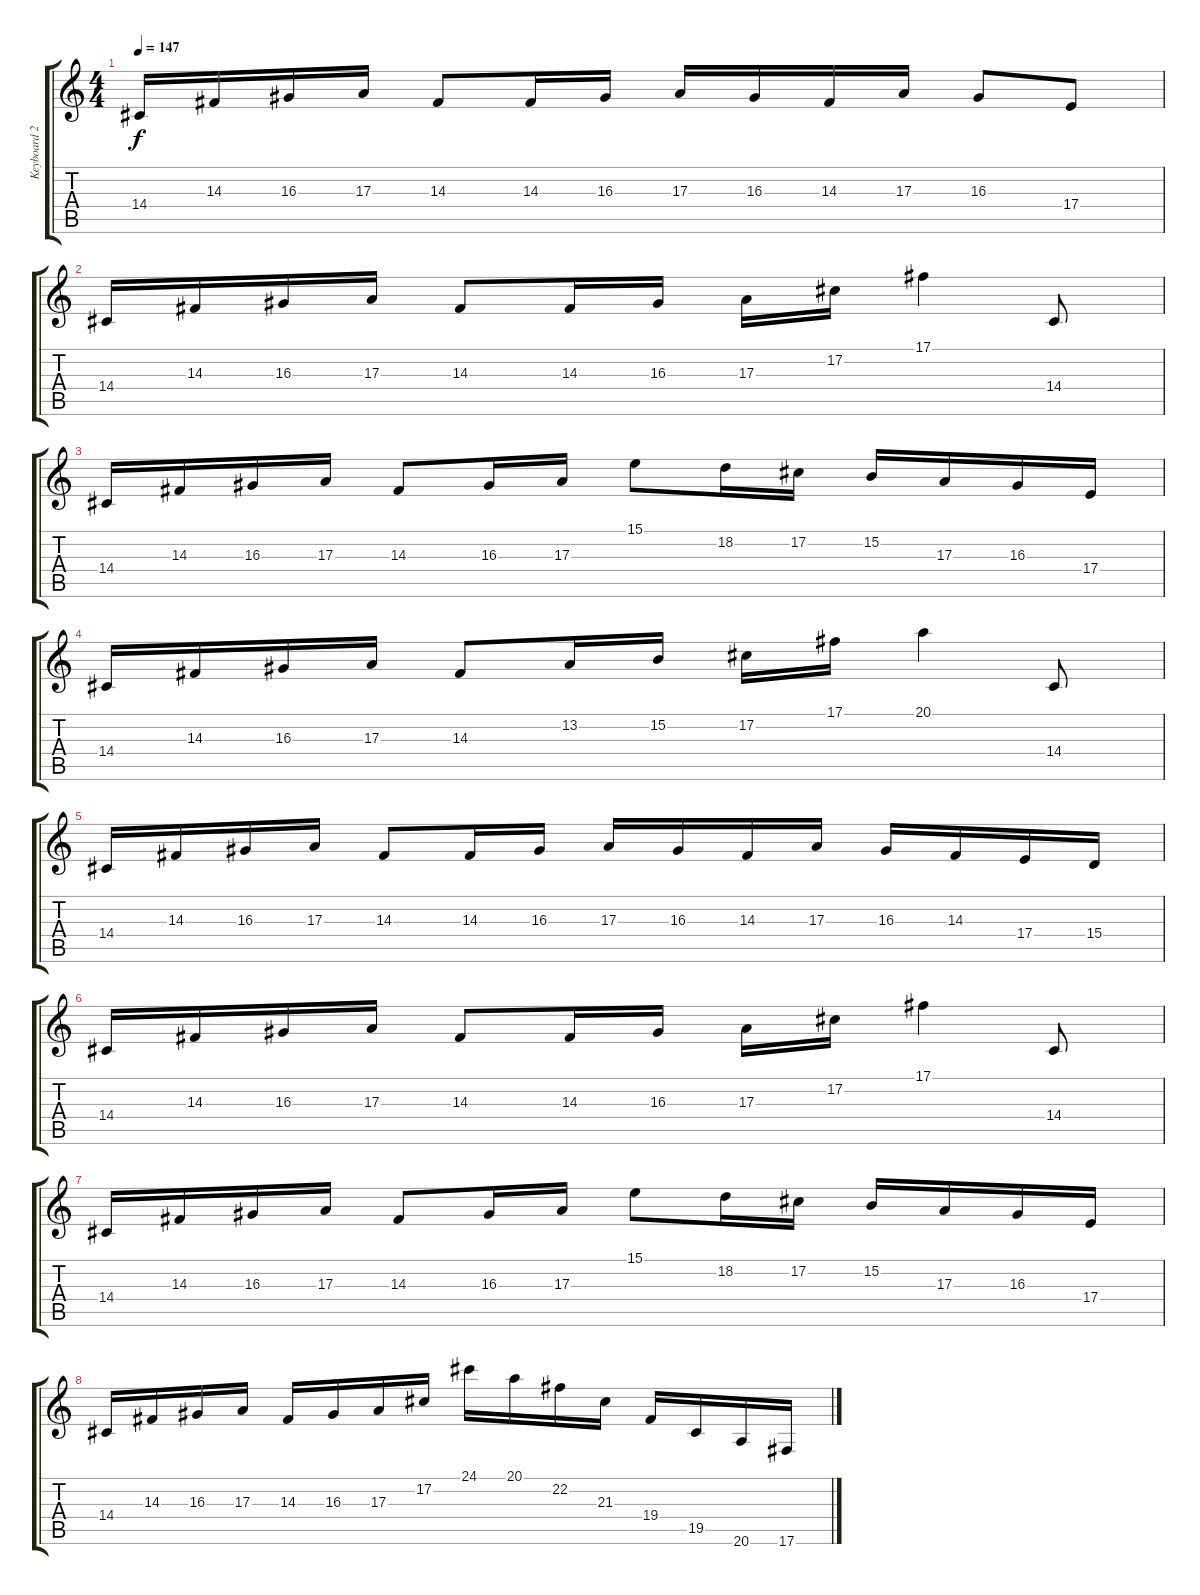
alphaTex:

\track ("Keyboard 2" "Keyboard 2") {instrument stringensemble1}
\staff {score tabs}
\tuning (Db4 Ab3 E3 B2 Gb2 Db2) {hide}
\ts (4 4)
\tempo 147
\clef g2
\ks c
14.4.16{dy f} 14.3.16 16.3.16 17.3.16 14.3.8 14.3.16 16.3.16 17.3.16 16.3.16 14.3.16 17.3.16 16.3.8 17.4.8 |
14.4.16 14.3.16 16.3.16 17.3.16 14.3.8 14.3.16 16.3.16 17.3.16 17.2.16 17.1.4 14.4.8 |
14.4.16 14.3.16 16.3.16 17.3.16 14.3.8 16.3.16 17.3.16 15.1.8 18.2.16 17.2.16 15.2.16 17.3.16 16.3.16 17.4.16 |
14.4.16 14.3.16 16.3.16 17.3.16 14.3.8 13.2.16 15.2.16 17.2.16 17.1.16 20.1.4 14.4.8 |
14.4.16 14.3.16 16.3.16 17.3.16 14.3.8 14.3.16 16.3.16 17.3.16 16.3.16 14.3.16 17.3.16 16.3.16 14.3.16 17.4.16 15.4.16 |
14.4.16 14.3.16 16.3.16 17.3.16 14.3.8 14.3.16 16.3.16 17.3.16 17.2.16 17.1.4 14.4.8 |
14.4.16 14.3.16 16.3.16 17.3.16 14.3.8 16.3.16 17.3.16 15.1.8 18.2.16 17.2.16 15.2.16 17.3.16 16.3.16 17.4.16 |
14.4.16 14.3.16 16.3.16 17.3.16 14.3.16 16.3.16 17.3.16 17.2.16 24.1.16 20.1.16 22.2.16 21.3.16 19.4.16 19.5.16 20.6.16 17.6.16
